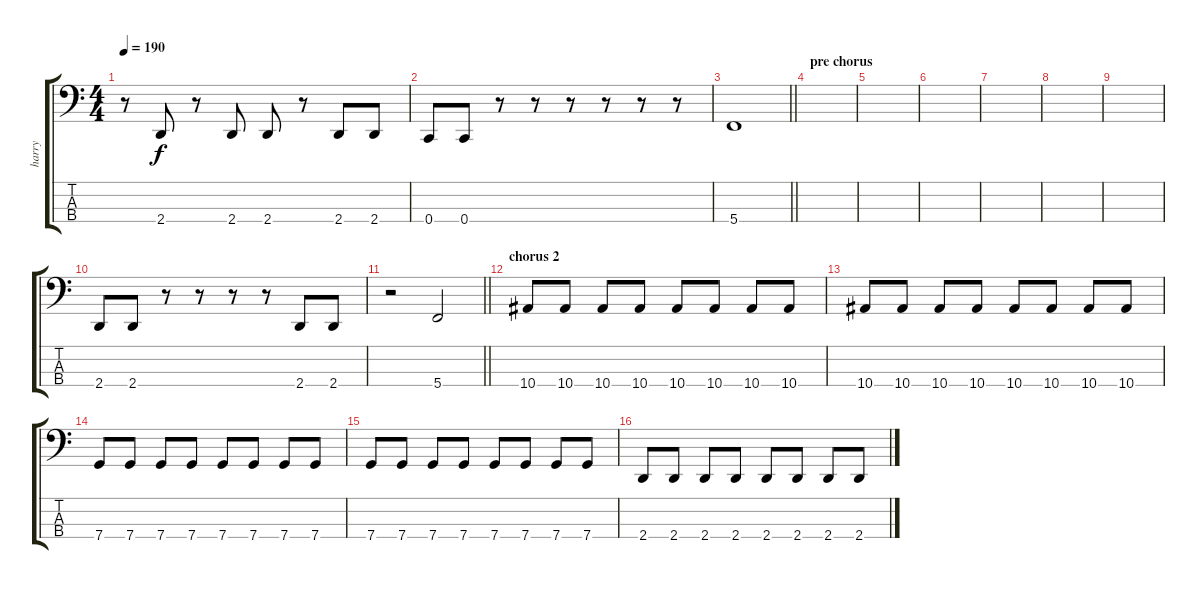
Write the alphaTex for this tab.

\track ("harry" "harry") {instrument slapbass1}
\staff {score tabs}
\tuning (F2 C2 G1 C1) {hide}
\ts (4 4)
\tempo 190
\clef f4
\ks c
r.8{dy f} 2.4.8 r.8 2.4.8 2.4.8 r.8 2.4.8 2.4.8 |
0.4.8 0.4.8 r.8 r.8 r.8 r.8 r.8 r.8 |
\barLineRight lightlight
5.4.1 |
\section ("" "pre chorus")
|
|
|
|
|
|
2.4.8 2.4.8 r.8 r.8 r.8 r.8 2.4.8 2.4.8 |
\barLineRight lightlight
r.2 5.4.2 |
\section ("" "chorus 2")
10.4.8 10.4.8 10.4.8 10.4.8 10.4.8 10.4.8 10.4.8 10.4.8 |
10.4.8 10.4.8 10.4.8 10.4.8 10.4.8 10.4.8 10.4.8 10.4.8 |
7.4.8 7.4.8 7.4.8 7.4.8 7.4.8 7.4.8 7.4.8 7.4.8 |
7.4.8 7.4.8 7.4.8 7.4.8 7.4.8 7.4.8 7.4.8 7.4.8 |
2.4.8 2.4.8 2.4.8 2.4.8 2.4.8 2.4.8 2.4.8 2.4.8
